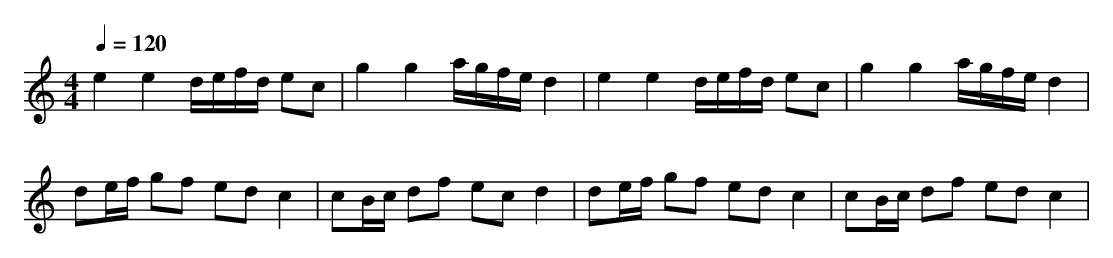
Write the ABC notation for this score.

X:1
T:
M: 4/4
L: 1/8
Q:1/4=120
K:C % 0 sharps
e2 e2 d/2e/2f/2d/2 ec|g2 g2 a/2g/2f/2e/2 d2|e2 e2 d/2e/2f/2d/2 ec|g2 g2 a/2g/2f/2e/2 d2|
de/2f/2 gf ed c2|cB/2c/2 df ec d2|de/2f/2 gf ed c2|cB/2c/2 df ed c2|
